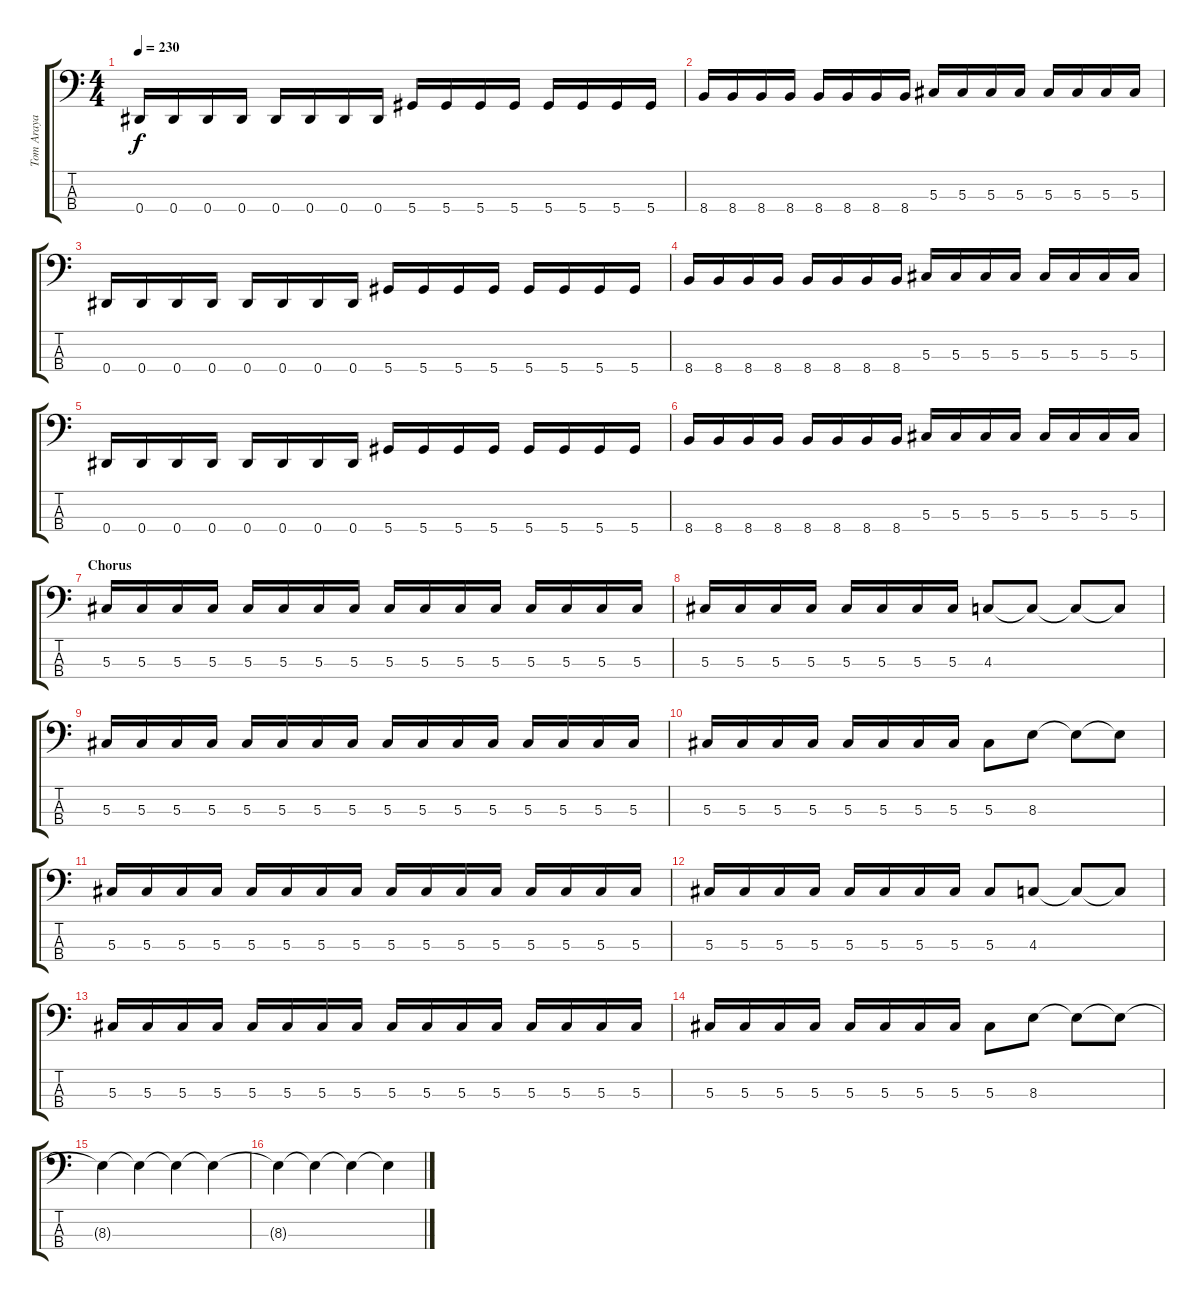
\track ("Tom Araya" "Tom Araya") {instrument distortionguitar}
\staff {score tabs}
\tuning (Gb2 Db2 Ab1 Eb1) {hide}
\ts (4 4)
\tempo 230
\clef f4
\ks c
0.4.16{dy f} 0.4.16 0.4.16 0.4.16 0.4.16 0.4.16 0.4.16 0.4.16 5.4.16 5.4.16 5.4.16 5.4.16 5.4.16 5.4.16 5.4.16 5.4.16 |
8.4.16 8.4.16 8.4.16 8.4.16 8.4.16 8.4.16 8.4.16 8.4.16 5.3.16 5.3.16 5.3.16 5.3.16 5.3.16 5.3.16 5.3.16 5.3.16 |
0.4.16 0.4.16 0.4.16 0.4.16 0.4.16 0.4.16 0.4.16 0.4.16 5.4.16 5.4.16 5.4.16 5.4.16 5.4.16 5.4.16 5.4.16 5.4.16 |
8.4.16 8.4.16 8.4.16 8.4.16 8.4.16 8.4.16 8.4.16 8.4.16 5.3.16 5.3.16 5.3.16 5.3.16 5.3.16 5.3.16 5.3.16 5.3.16 |
0.4.16 0.4.16 0.4.16 0.4.16 0.4.16 0.4.16 0.4.16 0.4.16 5.4.16 5.4.16 5.4.16 5.4.16 5.4.16 5.4.16 5.4.16 5.4.16 |
8.4.16 8.4.16 8.4.16 8.4.16 8.4.16 8.4.16 8.4.16 8.4.16 5.3.16 5.3.16 5.3.16 5.3.16 5.3.16 5.3.16 5.3.16 5.3.16 |
\section ("" "Chorus")
5.3.16 5.3.16 5.3.16 5.3.16 5.3.16 5.3.16 5.3.16 5.3.16 5.3.16 5.3.16 5.3.16 5.3.16 5.3.16 5.3.16 5.3.16 5.3.16 |
5.3.16 5.3.16 5.3.16 5.3.16 5.3.16 5.3.16 5.3.16 5.3.16 4.3.8 4.3{t}.8 4.3{t}.8 4.3{t}.8 |
5.3.16 5.3.16 5.3.16 5.3.16 5.3.16 5.3.16 5.3.16 5.3.16 5.3.16 5.3.16 5.3.16 5.3.16 5.3.16 5.3.16 5.3.16 5.3.16 |
5.3.16 5.3.16 5.3.16 5.3.16 5.3.16 5.3.16 5.3.16 5.3.16 5.3.8 8.3.8 8.3{t}.8 8.3{t}.8 |
5.3.16 5.3.16 5.3.16 5.3.16 5.3.16 5.3.16 5.3.16 5.3.16 5.3.16 5.3.16 5.3.16 5.3.16 5.3.16 5.3.16 5.3.16 5.3.16 |
5.3.16 5.3.16 5.3.16 5.3.16 5.3.16 5.3.16 5.3.16 5.3.16 5.3.8 4.3.8 4.3{t}.8 4.3{t}.8 |
5.3.16 5.3.16 5.3.16 5.3.16 5.3.16 5.3.16 5.3.16 5.3.16 5.3.16 5.3.16 5.3.16 5.3.16 5.3.16 5.3.16 5.3.16 5.3.16 |
5.3.16 5.3.16 5.3.16 5.3.16 5.3.16 5.3.16 5.3.16 5.3.16 5.3.8 8.3.8 8.3{t}.8 8.3{t}.8 |
8.3{t}.4{volume 0} 8.3{t}.4 8.3{t}.4 8.3{t}.4 |
8.3{t}.4 8.3{t}.4 8.3{t}.4 8.3{t}.4
